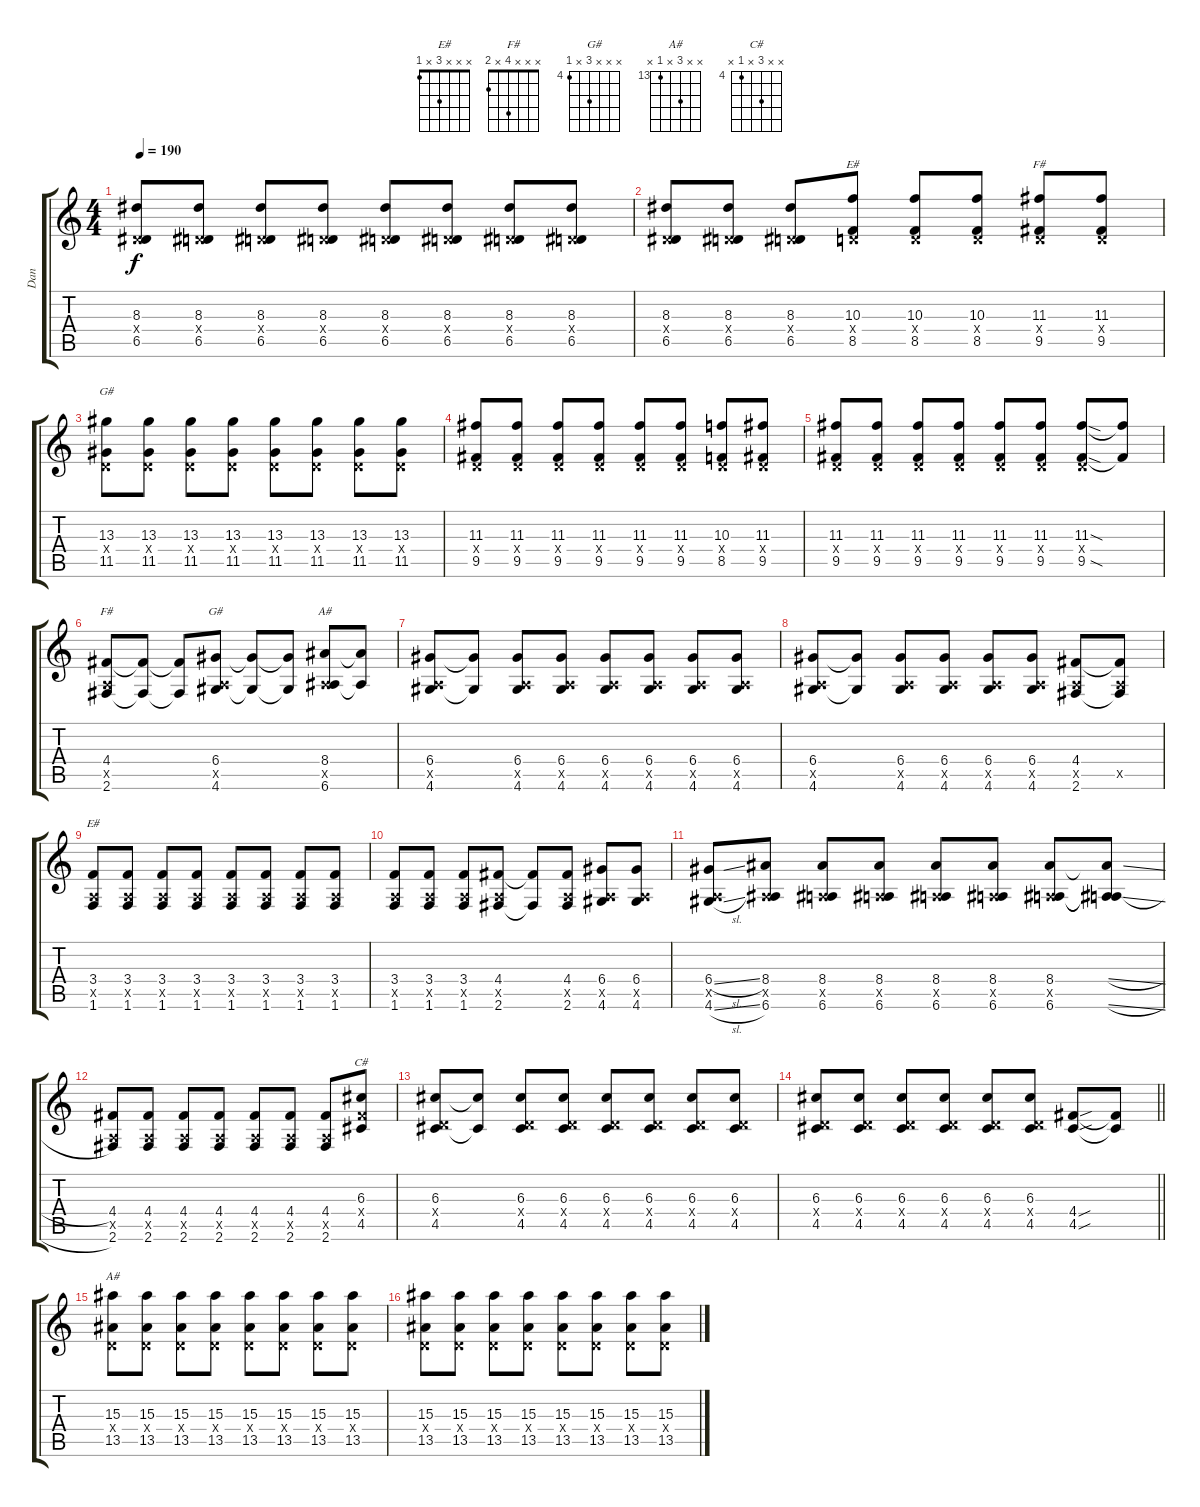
\track ("Dan" "Dan") {instrument overdrivenguitar}
\staff {score tabs}
\tuning (E4 B3 G3 D3 A2 E2) {hide}
\chord ("E#" x x 10 x 8 x) {firstfret 8}
\chord ("F#" x x 11 x 9 x) {firstfret 9}
\chord ("G#" x x 13 x 11 x) {firstfret 11}
\chord ("F#" x x x 4 x 2)
\chord ("G#" x x x 6 x 4) {firstfret 4}
\chord ("A#" x x x 8 x 6) {firstfret 6}
\chord ("E#" x x x 3 x 1)
\chord ("C#" x x 6 x 4 x) {firstfret 4}
\chord ("A#" x x 15 x 13 x) {firstfret 13}
\ts (4 4)
\tempo 190
\clef g2
\ks c
(8.3 0.4{x} 6.5).8{dy f} (8.3 0.4{x} 6.5).8 (8.3 0.4{x} 6.5).8 (8.3 0.4{x} 6.5).8 (8.3 0.4{x} 6.5).8 (8.3 0.4{x} 6.5).8 (8.3 0.4{x} 6.5).8 (8.3 0.4{x} 6.5).8 |
(8.3 0.4{x} 6.5).8 (8.3 0.4{x} 6.5).8 (8.3 0.4{x} 6.5).8 (10.3 0.4{x} 8.5).8{ch "E#"} (10.3 0.4{x} 8.5).8 (10.3 0.4{x} 8.5).8 (11.3 0.4{x} 9.5).8{ch "F#"} (11.3 0.4{x} 9.5).8 |
(13.3 0.4{x} 11.5).8{ch "G#"} (13.3 0.4{x} 11.5).8 (13.3 0.4{x} 11.5).8 (13.3 0.4{x} 11.5).8 (13.3 0.4{x} 11.5).8 (13.3 0.4{x} 11.5).8 (13.3 0.4{x} 11.5).8 (13.3 0.4{x} 11.5).8 |
(11.3 0.4{x} 9.5).8 (11.3 0.4{x} 9.5).8 (11.3 0.4{x} 9.5).8 (11.3 0.4{x} 9.5).8 (11.3 0.4{x} 9.5).8 (11.3 0.4{x} 9.5).8 (10.3 0.4{x} 8.5).8 (11.3 0.4{x} 9.5).8 |
(11.3 0.4{x} 9.5).8 (11.3 0.4{x} 9.5).8 (11.3 0.4{x} 9.5).8 (11.3 0.4{x} 9.5).8 (11.3 0.4{x} 9.5).8 (11.3 0.4{x} 9.5).8 (11.3{sod} 0.4{x} 9.5{sod}).8 (11.3{t} 9.5{t}).8 |
(4.4 0.5{x} 2.6).8{ch "F#"} (4.4{t} 2.6{t}).8 (4.4{t} 2.6{t}).8 (6.4 0.5{x} 4.6).8{ch "G#"} (6.4{t} 4.6{t}).8 (6.4{t} 4.6{t}).8 (8.4 0.5{x} 6.6).8{ch "A#"} (8.4{t} 6.6{t}).8 |
(6.4 0.5{x} 4.6).8 (6.4{t} 4.6{t}).8 (6.4 0.5{x} 4.6).8 (6.4 0.5{x} 4.6).8 (6.4 0.5{x} 4.6).8 (6.4 0.5{x} 4.6).8 (6.4 0.5{x} 4.6).8 (6.4 0.5{x} 4.6).8 |
(6.4 0.5{x} 4.6).8 (6.4{t} 4.6{t}).8 (6.4 0.5{x} 4.6).8 (6.4 0.5{x} 4.6).8 (6.4 0.5{x} 4.6).8 (6.4 0.5{x} 4.6).8 (4.4 0.5{x} 2.6).8 (4.4{t} 0.5{x} 2.6{t}).8 |
(3.4 0.5{x} 1.6).8{ch "E#"} (3.4 0.5{x} 1.6).8 (3.4 0.5{x} 1.6).8 (3.4 0.5{x} 1.6).8 (3.4 0.5{x} 1.6).8 (3.4 0.5{x} 1.6).8 (3.4 0.5{x} 1.6).8 (3.4 0.5{x} 1.6).8 |
(3.4 0.5{x} 1.6).8 (3.4 0.5{x} 1.6).8 (3.4 0.5{x} 1.6).8 (4.4 0.5{x} 2.6).8 (4.4{t} 2.6{t}).8 (4.4 0.5{x} 2.6).8 (6.4 0.5{x} 4.6).8 (6.4 0.5{x} 4.6).8 |
(6.4{sl} 0.5{x} 4.6{sl}).8 (8.4 0.5{x} 6.6).8 (8.4 0.5{x} 6.6).8 (8.4 0.5{x} 6.6).8 (8.4 0.5{x} 6.6).8 (8.4 0.5{x} 6.6).8 (8.4 0.5{x} 6.6).8 (8.4{sl t} 0.5{t} 6.6{sl t}).8 |
(4.4 0.5{x} 2.6).8 (4.4 0.5{x} 2.6).8 (4.4 0.5{x} 2.6).8 (4.4 0.5{x} 2.6).8 (4.4 0.5{x} 2.6).8 (4.4 0.5{x} 2.6).8 (4.4 0.5{x} 2.6).8 (6.3 4.4{x} 4.5).8{ch "C#"} |
(6.3 0.4{x} 4.5).8 (6.3{t} 4.5{t}).8 (6.3 0.4{x} 4.5).8 (6.3 0.4{x} 4.5).8 (6.3 0.4{x} 4.5).8 (6.3 0.4{x} 4.5).8 (6.3 0.4{x} 4.5).8 (6.3 0.4{x} 4.5).8 |
\barLineRight lightlight
(6.3 0.4{x} 4.5).8 (6.3 0.4{x} 4.5).8 (6.3 0.4{x} 4.5).8 (6.3 0.4{x} 4.5).8 (6.3 0.4{x} 4.5).8 (6.3 0.4{x} 4.5).8 (4.4{sou} 4.5{sou}).8 (4.4{t} 4.5{t}).8 |
(15.3 0.4{x} 13.5).8{ch "A#"} (15.3 0.4{x} 13.5).8 (15.3 0.4{x} 13.5).8 (15.3 0.4{x} 13.5).8 (15.3 0.4{x} 13.5).8 (15.3 0.4{x} 13.5).8 (15.3 0.4{x} 13.5).8 (15.3 0.4{x} 13.5).8 |
(15.3 0.4{x} 13.5).8 (15.3 0.4{x} 13.5).8 (15.3 0.4{x} 13.5).8 (15.3 0.4{x} 13.5).8 (15.3 0.4{x} 13.5).8 (15.3 0.4{x} 13.5).8 (15.3 0.4{x} 13.5).8 (15.3 0.4{x} 13.5).8
